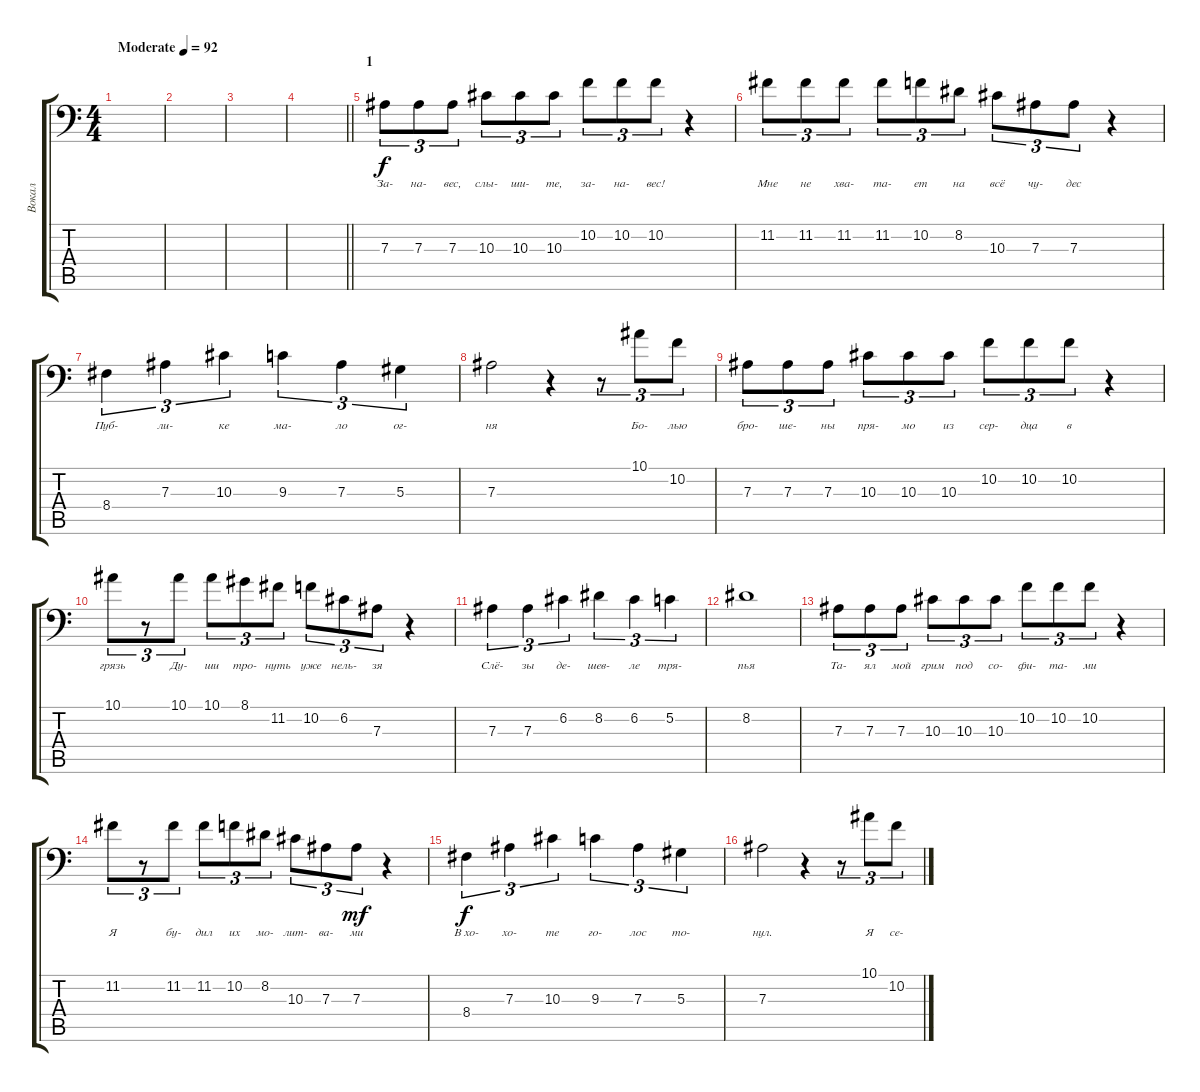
\track ("Вокал" "Вокал") {instrument lead6voice}
\staff {score tabs}
\tuning (C4 G3 Eb3 Bb2 F2 Bb1) {hide}
\ts (4 4)
\tempo (92 "Moderate")
\clef f4
\ks c
|
|
|
\barLineRight lightlight
|
\section ("" "1")
7.3.8{tu (3 2) lyrics (0 "За-") lyrics (1 "") lyrics (2 "") lyrics (3 "") lyrics (4 "")} 7.3.8{tu (3 2) lyrics (0 "на-") lyrics (1 "") lyrics (2 "") lyrics (3 "") lyrics (4 "")} 7.3.8{tu (3 2) lyrics (0 "вес,") lyrics (1 "") lyrics (2 "") lyrics (3 "") lyrics (4 "")} 10.3.8{tu (3 2) lyrics (0 "слы-") lyrics (1 "") lyrics (2 "") lyrics (3 "") lyrics (4 "")} 10.3.8{tu (3 2) lyrics (0 "ши-") lyrics (1 "") lyrics (2 "") lyrics (3 "") lyrics (4 "")} 10.3.8{tu (3 2) lyrics (0 "те,") lyrics (1 "") lyrics (2 "") lyrics (3 "") lyrics (4 "")} 10.2.8{tu (3 2) lyrics (0 "за-") lyrics (1 "") lyrics (2 "") lyrics (3 "") lyrics (4 "")} 10.2.8{tu (3 2) lyrics (0 "на-") lyrics (1 "") lyrics (2 "") lyrics (3 "") lyrics (4 "")} 10.2.8{tu (3 2) lyrics (0 "вес!") lyrics (1 "") lyrics (2 "") lyrics (3 "") lyrics (4 "")} r.4 |
11.2.8{tu (3 2) lyrics (0 "Мне") lyrics (1 "") lyrics (2 "") lyrics (3 "") lyrics (4 "")} 11.2.8{tu (3 2) lyrics (0 "не") lyrics (1 "") lyrics (2 "") lyrics (3 "") lyrics (4 "")} 11.2.8{tu (3 2) lyrics (0 "хва-") lyrics (1 "") lyrics (2 "") lyrics (3 "") lyrics (4 "")} 11.2.8{tu (3 2) lyrics (0 "та-") lyrics (1 "") lyrics (2 "") lyrics (3 "") lyrics (4 "")} 10.2.8{tu (3 2) lyrics (0 "ет") lyrics (1 "") lyrics (2 "") lyrics (3 "") lyrics (4 "")} 8.2.8{tu (3 2) lyrics (0 "на") lyrics (1 "") lyrics (2 "") lyrics (3 "") lyrics (4 "")} 10.3.8{tu (3 2) lyrics (0 "всё") lyrics (1 "") lyrics (2 "") lyrics (3 "") lyrics (4 "")} 7.3.8{tu (3 2) lyrics (0 "чу-") lyrics (1 "") lyrics (2 "") lyrics (3 "") lyrics (4 "")} 7.3.8{tu (3 2) lyrics (0 "дес") lyrics (1 "") lyrics (2 "") lyrics (3 "") lyrics (4 "")} r.4 |
8.4.4{tu (3 2) lyrics (0 "Пуб-") lyrics (1 "") lyrics (2 "") lyrics (3 "") lyrics (4 "")} 7.3.4{tu (3 2) lyrics (0 "ли-") lyrics (1 "") lyrics (2 "") lyrics (3 "") lyrics (4 "")} 10.3.4{tu (3 2) lyrics (0 "ке") lyrics (1 "") lyrics (2 "") lyrics (3 "") lyrics (4 "")} 9.3.4{tu (3 2) lyrics (0 "ма-") lyrics (1 "") lyrics (2 "") lyrics (3 "") lyrics (4 "")} 7.3.4{tu (3 2) lyrics (0 "ло") lyrics (1 "") lyrics (2 "") lyrics (3 "") lyrics (4 "")} 5.3.4{tu (3 2) lyrics (0 "ог-") lyrics (1 "") lyrics (2 "") lyrics (3 "") lyrics (4 "")} |
7.3.2{lyrics (0 "ня") lyrics (1 "") lyrics (2 "") lyrics (3 "") lyrics (4 "")} r.4 r.8{tu (3 2)} 10.1.8{tu (3 2) lyrics (0 "Бо-") lyrics (1 "") lyrics (2 "") lyrics (3 "") lyrics (4 "")} 10.2.8{tu (3 2) lyrics (0 "лью") lyrics (1 "") lyrics (2 "") lyrics (3 "") lyrics (4 "")} |
7.3.8{tu (3 2) lyrics (0 "бро-") lyrics (1 "") lyrics (2 "") lyrics (3 "") lyrics (4 "")} 7.3.8{tu (3 2) lyrics (0 "ше-") lyrics (1 "") lyrics (2 "") lyrics (3 "") lyrics (4 "")} 7.3.8{tu (3 2) lyrics (0 "ны") lyrics (1 "") lyrics (2 "") lyrics (3 "") lyrics (4 "")} 10.3.8{tu (3 2) lyrics (0 "пря-") lyrics (1 "") lyrics (2 "") lyrics (3 "") lyrics (4 "")} 10.3.8{tu (3 2) lyrics (0 "мо") lyrics (1 "") lyrics (2 "") lyrics (3 "") lyrics (4 "")} 10.3.8{tu (3 2) lyrics (0 "из") lyrics (1 "") lyrics (2 "") lyrics (3 "") lyrics (4 "")} 10.2.8{tu (3 2) lyrics (0 "сер-") lyrics (1 "") lyrics (2 "") lyrics (3 "") lyrics (4 "")} 10.2.8{tu (3 2) lyrics (0 "дца") lyrics (1 "") lyrics (2 "") lyrics (3 "") lyrics (4 "")} 10.2.8{tu (3 2) lyrics (0 "в") lyrics (1 "") lyrics (2 "") lyrics (3 "") lyrics (4 "")} r.4 |
10.1.8{tu (3 2) lyrics (0 "грязь") lyrics (1 "") lyrics (2 "") lyrics (3 "") lyrics (4 "")} r.8{tu (3 2)} 10.1.8{tu (3 2) lyrics (0 "Ду-") lyrics (1 "") lyrics (2 "") lyrics (3 "") lyrics (4 "")} 10.1.8{tu (3 2) lyrics (0 "ши") lyrics (1 "") lyrics (2 "") lyrics (3 "") lyrics (4 "")} 8.1.8{tu (3 2) lyrics (0 "тро-") lyrics (1 "") lyrics (2 "") lyrics (3 "") lyrics (4 "")} 11.2.8{tu (3 2) lyrics (0 "нуть") lyrics (1 "") lyrics (2 "") lyrics (3 "") lyrics (4 "")} 10.2.8{tu (3 2) lyrics (0 "уже") lyrics (1 "") lyrics (2 "") lyrics (3 "") lyrics (4 "")} 6.2.8{tu (3 2) lyrics (0 "нель-") lyrics (1 "") lyrics (2 "") lyrics (3 "") lyrics (4 "")} 7.3.8{tu (3 2) lyrics (0 "зя") lyrics (1 "") lyrics (2 "") lyrics (3 "") lyrics (4 "")} r.4 |
7.3.4{tu (3 2) lyrics (0 "Слё-") lyrics (1 "") lyrics (2 "") lyrics (3 "") lyrics (4 "")} 7.3.4{tu (3 2) lyrics (0 "зы") lyrics (1 "") lyrics (2 "") lyrics (3 "") lyrics (4 "")} 6.2.4{tu (3 2) lyrics (0 "де-") lyrics (1 "") lyrics (2 "") lyrics (3 "") lyrics (4 "")} 8.2.4{tu (3 2) lyrics (0 "шев-") lyrics (1 "") lyrics (2 "") lyrics (3 "") lyrics (4 "")} 6.2.4{tu (3 2) lyrics (0 "ле") lyrics (1 "") lyrics (2 "") lyrics (3 "") lyrics (4 "")} 5.2.4{tu (3 2) lyrics (0 "тря-") lyrics (1 "") lyrics (2 "") lyrics (3 "") lyrics (4 "")} |
8.2.1{lyrics (0 "пья") lyrics (1 "") lyrics (2 "") lyrics (3 "") lyrics (4 "")} |
7.3.8{tu (3 2) lyrics (0 "Та-") lyrics (1 "") lyrics (2 "") lyrics (3 "") lyrics (4 "")} 7.3.8{tu (3 2) lyrics (0 "ял") lyrics (1 "") lyrics (2 "") lyrics (3 "") lyrics (4 "")} 7.3.8{tu (3 2) lyrics (0 "мой") lyrics (1 "") lyrics (2 "") lyrics (3 "") lyrics (4 "")} 10.3.8{tu (3 2) lyrics (0 "грим") lyrics (1 "") lyrics (2 "") lyrics (3 "") lyrics (4 "")} 10.3.8{tu (3 2) lyrics (0 "под") lyrics (1 "") lyrics (2 "") lyrics (3 "") lyrics (4 "")} 10.3.8{tu (3 2) lyrics (0 "со-") lyrics (1 "") lyrics (2 "") lyrics (3 "") lyrics (4 "")} 10.2.8{tu (3 2) lyrics (0 "фи-") lyrics (1 "") lyrics (2 "") lyrics (3 "") lyrics (4 "")} 10.2.8{tu (3 2) lyrics (0 "та-") lyrics (1 "") lyrics (2 "") lyrics (3 "") lyrics (4 "")} 10.2.8{tu (3 2) lyrics (0 "ми") lyrics (1 "") lyrics (2 "") lyrics (3 "") lyrics (4 "")} r.4 |
11.2.8{tu (3 2) lyrics (0 "Я") lyrics (1 "") lyrics (2 "") lyrics (3 "") lyrics (4 "")} r.8{tu (3 2)} 11.2.8{tu (3 2) lyrics (0 "бу-") lyrics (1 "") lyrics (2 "") lyrics (3 "") lyrics (4 "")} 11.2.8{tu (3 2) lyrics (0 "дил") lyrics (1 "") lyrics (2 "") lyrics (3 "") lyrics (4 "")} 10.2.8{tu (3 2) lyrics (0 "их") lyrics (1 "") lyrics (2 "") lyrics (3 "") lyrics (4 "")} 8.2.8{tu (3 2) lyrics (0 "мо-") lyrics (1 "") lyrics (2 "") lyrics (3 "") lyrics (4 "")} 10.3.8{tu (3 2) lyrics (0 "лит-") lyrics (1 "") lyrics (2 "") lyrics (3 "") lyrics (4 "")} 7.3.8{tu (3 2) lyrics (0 "ва-") lyrics (1 "") lyrics (2 "") lyrics (3 "") lyrics (4 "")} 7.3.8{tu (3 2) lyrics (0 "ми") lyrics (1 "") lyrics (2 "") lyrics (3 "") lyrics (4 "") dy mf} r.4 |
8.4.4{tu (3 2) lyrics (0 "В хо-") lyrics (1 "") lyrics (2 "") lyrics (3 "") lyrics (4 "") dy f} 7.3.4{tu (3 2) lyrics (0 "хо-") lyrics (1 "") lyrics (2 "") lyrics (3 "") lyrics (4 "")} 10.3.4{tu (3 2) lyrics (0 "те") lyrics (1 "") lyrics (2 "") lyrics (3 "") lyrics (4 "")} 9.3.4{tu (3 2) lyrics (0 "го-") lyrics (1 "") lyrics (2 "") lyrics (3 "") lyrics (4 "")} 7.3.4{tu (3 2) lyrics (0 "лос") lyrics (1 "") lyrics (2 "") lyrics (3 "") lyrics (4 "")} 5.3.4{tu (3 2) lyrics (0 "то-") lyrics (1 "") lyrics (2 "") lyrics (3 "") lyrics (4 "")} |
7.3.2{lyrics (0 "нул.") lyrics (1 "") lyrics (2 "") lyrics (3 "") lyrics (4 "")} r.4 r.8{tu (3 2)} 10.1.8{tu (3 2) lyrics (0 "Я") lyrics (1 "") lyrics (2 "") lyrics (3 "") lyrics (4 "")} 10.2.8{tu (3 2) lyrics (0 "се-") lyrics (1 "") lyrics (2 "") lyrics (3 "") lyrics (4 "")}
